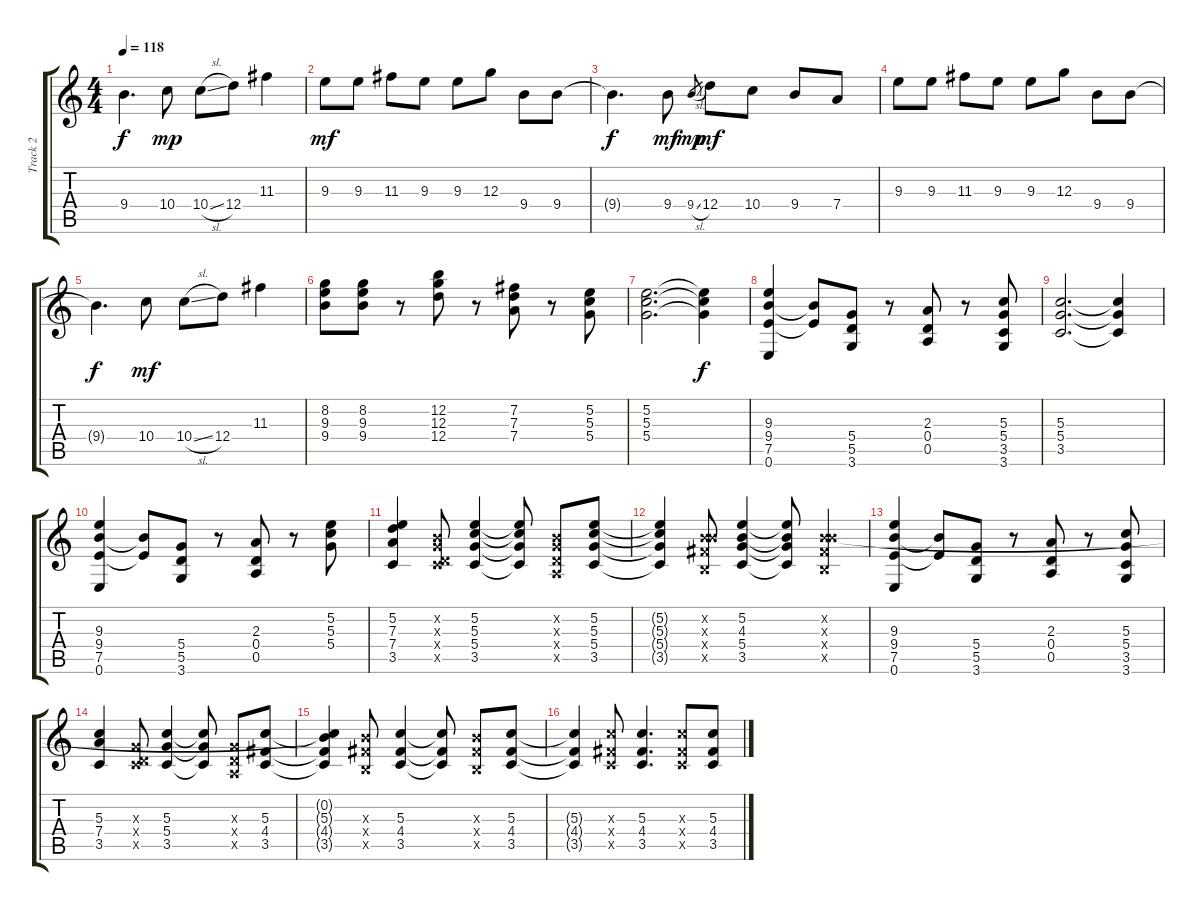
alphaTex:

\track ("Track 2" "Track 2") {instrument distortionguitar}
\staff {score tabs}
\tuning (E4 B3 G3 D3 A2 E2) {hide}
\ts (4 4)
\tempo 118
\clef g2
\ks c
9.4{t}.4{d dy f} 10.4.8{dy mp} 10.4{sl}.8 12.4.8 11.3.4 |
9.3.8{dy mf} 9.3.8 11.3.8 9.3.8 9.3.8 12.3.8 9.4.8 9.4.8 |
9.4{t}.4{d dy f} 9.4.8{dy mf} 9.4{sl}.8{gr dy mp} 12.4.8{dy mf} 10.4.8 9.4.8 7.4.8 |
9.3.8 9.3.8 11.3.8 9.3.8 9.3.8 12.3.8 9.4.8 9.4.8 |
9.4{t}.4{d dy f} 10.4.8{dy mf} 10.4{sl}.8 12.4.8 11.3.4 |
(8.2 9.3 9.4).8{volume 13 balance 13 instrument distortionguitar} (8.2 9.3 9.4).8 r.8 (12.2 12.3 12.4).8 r.8 (7.2 7.3 7.4).8 r.8 (5.2 5.3 5.4).8 |
(5.2 5.3 5.4).2{d} (5.2{t} 5.3{t} 5.4{t}).4{dy f} |
(9.3 9.4 7.5 0.6).4 (9.4{t} 7.5{t}).8 (5.4 5.5 3.6).8 r.8 (2.3 0.4 0.5).8 r.8 (5.3 5.4 3.5 3.6).8 |
(5.3 5.4 3.5).2{d} (5.3{t} 5.4{t} 3.5{t}).4 |
(9.3 9.4 7.5 0.6).4 (9.4{t} 7.5{t}).8 (5.4 5.5 3.6).8 r.8 (2.3 0.4 0.5).8 r.8 (5.2 5.3 5.4).8 |
(5.2 7.3 7.4 3.5).4 (0.2{x} 0.3{x} 0.4{x} 3.5{x}).8 (5.2 5.3 5.4 3.5).4 (5.2{t} 5.3{t} 5.4{t} 3.5{t}).8 (0.2{x} 0.3{x} 0.4{x} 0.5{x}).8 (5.2 5.3 5.4 3.5).8 |
(5.2{t} 5.3{t} 5.4{t} 3.5{t}).4 (0.2{x} 4.3{x} 4.4{x} 2.5{x}).8 (5.2 4.3 5.4 3.5).4 (5.2{t} 4.3{t} 5.4{t} 3.5{t}).8 (0.2{x} 4.3{x} 4.4{x} 2.5{x}).4 |
(9.3 9.4 7.5 0.6).4 (9.4{t} 7.5{t}).8 (5.4 5.5 3.6).8 r.8 (2.3 0.4 0.5).8 r.8 (5.3 5.4 3.5 3.6).8 |
(5.3 7.4 3.5).4 (0.3{x} 0.4{x} 3.5{x}).8 (5.3 5.4 3.5).4 (5.3{t} 5.4{t} 3.5{t}).8 (0.3{x} 0.4{x} 0.5{x}).8 (5.3 4.4 3.5).8 |
(0.2{t} 5.3{t} 4.4{t} 3.5{t}).4 (4.3{x} 4.4{x} 2.5{x}).8 (5.3 4.4 3.5).4 (5.3{t} 4.4{t} 3.5{t}).8 (4.3{x} 4.4{x} 2.5{x}).8 (5.3 4.4 3.5).8 |
(5.3{t} 4.4{t} 3.5{t}).4 (5.3{x} 4.4{x} 3.5{x}).8 (5.3 4.4 3.5).4{d} (5.3{x} 4.4{x} 3.5{x}).8 (5.3 4.4 3.5).8
